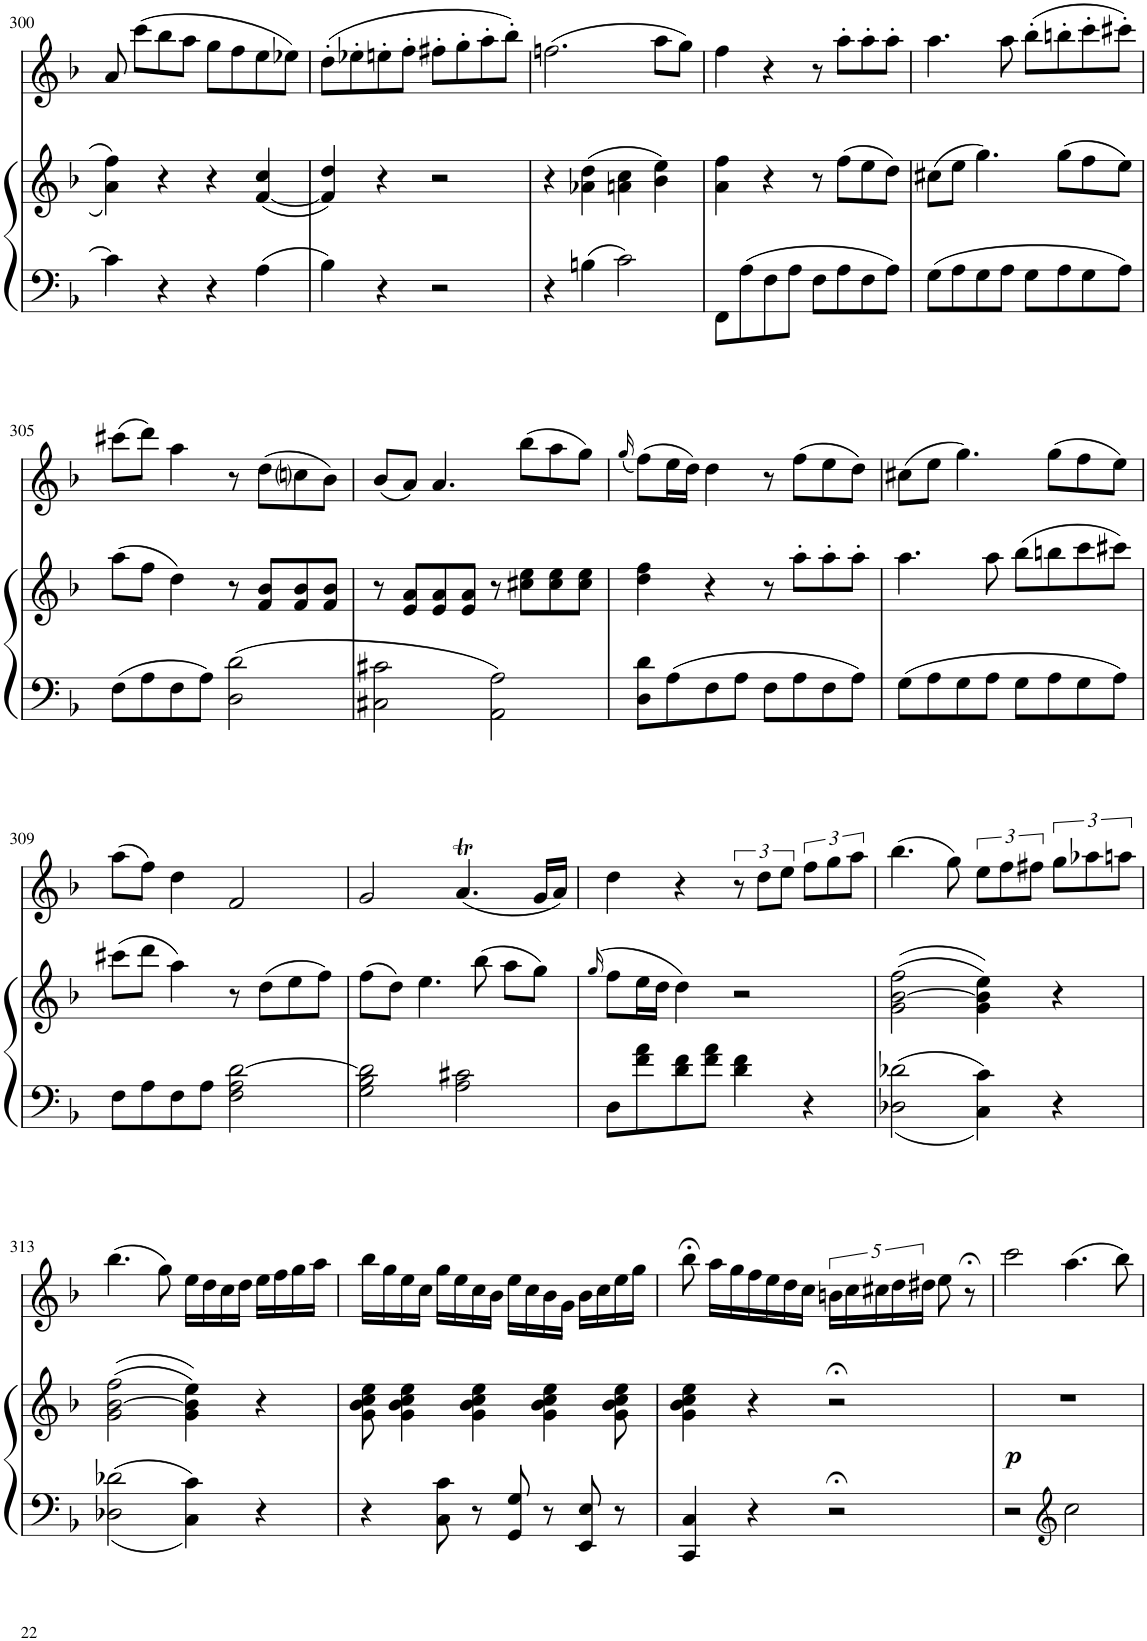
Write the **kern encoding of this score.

**kern	**kern	**dynam	**kern
*part2	*part2	*part2	*part1
*staff3	*staff2	*staff2/3	*staff1
*I"Piano	*	*	*I"Alto Recorder
*I'Pno	*	*	*I'Rec
!!LO:PB:g=z
*clefF4	*clefG2	*	*clefG2
*k[b-]	*k[b-]	*	*k[b-]
*M4/4	*M4/4	*	*M4/4
*met(c)	*met(c)	*	*met(c)
=300	=300	=300	=300
4c\]	4a\ 4ff\	.	8a/
.	.	.	(8ccc\L
4r	4r	.	8bb-\
.	.	.	8aa\J
4r	4r	.	8gg\L
.	.	.	8ff\
4A\	([4f/ 4cc/	.	8ee\
.	.	.	8ee-X\J)
=301	=301	=301	=301
4B-\	4f/] 4dd/)	.	(8dd'\L
.	.	.	8ee-X'\
4r	4r	.	8een'\
.	.	.	8ff'\J
2r	2r	.	8ff#X'\L
.	.	.	8gg'\
.	.	.	8aa'\
.	.	.	8bb-'\J)
=302	=302	=302	=302
4r	4r	.	(2.ffn\
4Bn\	(4a-X\ 4dd\	.	.
2c\	4an\ 4cc\	.	.
.	4b-\ 4ee\)	.	8aa\L
.	.	.	8gg\J)
=303	=303	=303	=303
8FF\L	4a\ 4ff\	.	4ff\
8A\	.	.	.
8F\	4r	.	4r
8A\J	.	.	.
8F\L	8r	.	8r
8A\	(8ff\L	.	8aa'\L
8F\	8ee\	.	8aa'\
8A\J	8dd\J)	.	8aa'\J
=304	=304	=304	=304
8G\L	(8cc#X\L	.	4.aa\
8A\	8ee\J	.	.
8G\	4.gg\)	.	.
8A\J	.	.	8aa\
8G\L	.	.	(8bb-'\L
8A\	(8gg\L	.	8bbn'\
8G\	8ff\	.	8ccc'\
8A\J	8ee\J)	.	8ccc#X'\J)
!!LO:LB:g=z
=305	=305	=305	=305
8F\L	(8aa\L	.	(8ccc#X\L
8A\	8ff\J	.	8ddd\J)
8F\	4dd\)	.	4aa\
8A\J	.	.	.
2D\ 2d\	8r	.	8r
.	8f/ 8b-/L	.	(8dd\L
.	8f/ 8b-/	.	8ccni\
.	8f/ 8b-/J	.	8b-\J)
=306	=306	=306	=306
2C#X\ 2c#X\	8r	.	(8b-/L
.	8e/ 8a/L	.	8a/J)
.	8e/ 8a/	.	4.a/
.	8e/ 8a/J	.	.
2AA\ 2A\	8r	.	.
.	8cc#X\ 8ee\L	.	(8bb-\L
.	8cc#\ 8ee\	.	8aa\
.	8cc#\ 8ee\J	.	8gg\J)
=307	=307	=307	=307
.	.	.	(16qgg/
8D\ 8d\L	4dd\ 4ff\	.	(8ff\L)
8A\	.	.	16ee\L
.	.	.	16dd\JJ)
8F\	4r	.	4dd\
8A\J	.	.	.
8F\L	8r	.	8r
8A\	8aa'\L	.	(8ff\L
8F\	8aa'\	.	8ee\
8A\J	8aa'\J	.	8dd\J)
=308	=308	=308	=308
8G\L	4.aa\	.	(8cc#X\L
8A\	.	.	8ee\J
8G\	.	.	4.gg\)
8A\J	8aa\	.	.
8G\L	(8bb-\L	.	.
8A\	8bbn\	.	(8gg\L
8G\	8ccc\	.	8ff\
8A\J	8ccc#X\J)	.	8ee\J)
!!LO:LB:g=z
=309	=309	=309	=309
8F\L	(8ccc#X\L	.	(8aa\L
8A\	8ddd\J	.	8ff\J)
8F\	4aa\)	.	4dd\
8A\J	.	.	.
2F\ 2A\ [2d\	8r	.	2f/
.	(8dd\L	.	.
.	8ee\	.	.
.	8ff\J)	.	.
=310	=310	=310	=310
2G\ 2B-\ 2d\]	(8ff\L	.	2g/
.	8dd\J)	.	.
.	4.ee\	.	.
2A\ 2c#X\	.	.	(4.at/
.	(8bb-\	.	.
.	8aa\L	.	.
.	8gg\J)	.	16g/LL
.	.	.	16a/JJ)
=311	=311	=311	=311
.	(>16qgg/	.	.
8D\L	8ff\L	.	4dd\
8f\ 8a\	16ee\L	.	.
.	16dd\JJ	.	.
8d\ 8f\	4dd\)	.	4r
8f\ 8a\J	.	.	.
4d\ 4f\	2r	.	12r
.	.	.	12dd\L
.	.	.	12ee\J
4r	.	.	12ff\L
.	.	.	12gg\
.	.	.	12aa\J
=312	=312	=312	=312
2D-X\ 2d-X\	((>2g\ [2b-\ 2ff\	.	(4.bb-\
.	.	.	8gg\)
4C\ 4c\	4g\ 4b-\] 4ee\))	.	12ee\L
.	.	.	12ff\
.	.	.	12ff#X\J
4r	4r	.	12gg\L
.	.	.	12aa-X\
.	.	.	12aan\J
!!LO:LB:g=z
=313	=313	=313	=313
2D-X\ 2d-X\	((>2g\ [2b-\ 2ff\	.	(4.bb-\
.	.	.	8gg\)
4C\ 4c\	4g\ 4b-\] 4ee\))	.	16ee\LL
.	.	.	16dd\
.	.	.	16cc\
.	.	.	16dd\JJ
4r	4r	.	16ee\LL
.	.	.	16ff\
.	.	.	16gg\
.	.	.	16aa\JJ
=314	=314	=314	=314
4r	8g\ 8b-\ 8cc\ 8ee\	.	16bb-\LL
.	.	.	16gg\
.	4g\ 4b-\ 4cc\ 4ee\	.	16ee\
.	.	.	16cc\JJ
8C\ 8c\	.	.	16gg\LL
.	.	.	16ee\
8r	4g\ 4b-\ 4cc\ 4ee\	.	16cc\
.	.	.	16b-\JJ
8GG/ 8G/	.	.	16ee\LL
.	.	.	16cc\
8r	4g\ 4b-\ 4cc\ 4ee\	.	16b-\
.	.	.	16g\JJ
8EE/ 8E/	.	.	16b-\LL
.	.	.	16cc\
8r	8g\ 8b-\ 8cc\ 8ee\	.	16ee\
.	.	.	16gg\JJ
=315	=315	=315	=315
4CC/ 4C/	4g\ 4b-\ 4cc\ 4ee\	.	8bb-;<\
.	.	.	16aa\LL
.	.	.	16gg\
4r	4r	.	16ff\
.	.	.	16ee\
.	.	.	16dd\
.	.	.	16cc\JJ
2r;<	2r;<	.	20bn\LL
.	.	.	20cc\
.	.	.	20cc#X\
.	.	.	20dd\
.	.	.	20dd#X\JJ
.	.	.	8ee\
.	.	.	8r;<
=316	=316	=316	=316
!	!	!LO:DY:b	!
2r	1r	p	2ccc\
*clefG2	*	*	*
2cc\	.	.	(4.aa\
.	.	.	8bb-\)
=	=	=	=
*-	*-	*-	*-
